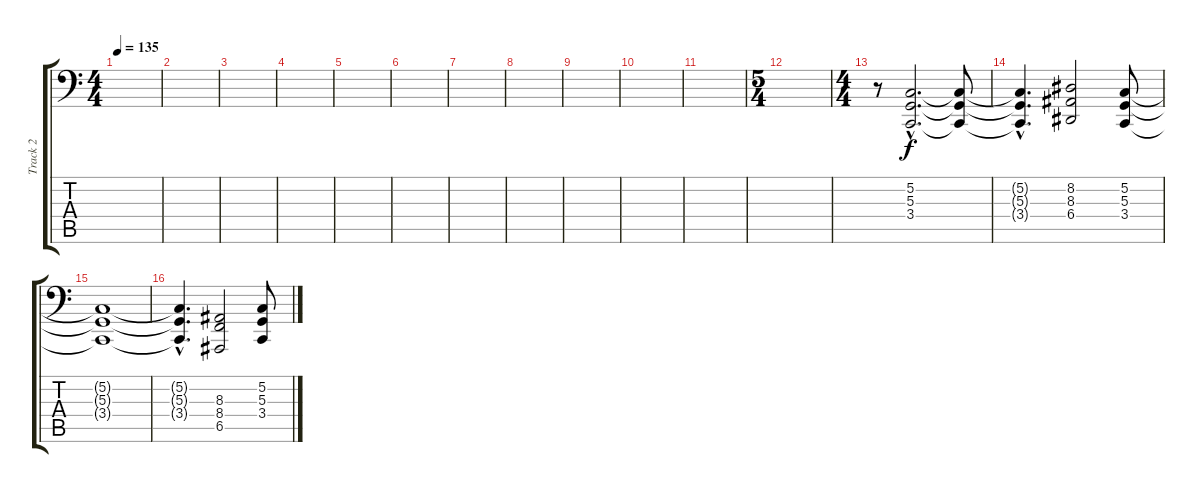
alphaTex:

\track ("Track 2" "Track 2") {instrument brightacousticpiano}
\staff {score tabs}
\tuning (C3 G2 D2 A1 E1 B0) {hide}
\ts (4 4)
\tempo 135
\clef f4
\ks c
|
|
|
|
|
|
|
|
|
|
|
\ts (5 4)
|
\ts (4 4)
r.8 (5.2{hac} 5.3{hac} 3.4{hac}).2{d} (5.2{t} 5.3{t} 3.4{t}).8 |
(5.2{hac t} 5.3{hac t} 3.4{hac t}).4{d} (8.2 8.3 6.4).2 (5.2 5.3 3.4).8 |
(5.2{t} 5.3{t} 3.4{t}).1 |
(5.2{hac t} 5.3{hac t} 3.4{hac t}).4{d} (8.3 8.4 6.5).2 (5.2 5.3 3.4).8
